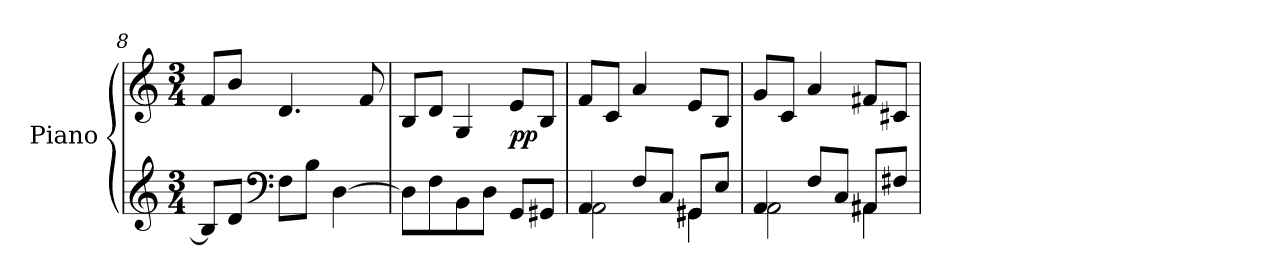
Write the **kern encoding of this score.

**kern	**kern	**dynam
*part1	*part1	*part1
*staff2	*staff1	*staff1/2
*I"Piano	*	*
*I'Pno.	*	*
!!LO:PB:g=z
*clefG2	*clefG2	*
*k[]	*k[]	*
*M3/4	*M3/4	*
=8	=8	=8
8B/L]	8f/L	.
8d/J	8b/J	.
*clefF4	*	*
8F\L	4.d/	.
8B\J	.	.
[4D\	.	.
.	8f/	.
!!LO:LB:g=z
=9	=9	=9
8D\L]	8B/L	.
8F\	8d/J	.
8BB\	4G/	.
8D\J	.	.
!	!	!LO:DY:b
8GG/L	8e/L	pp
8GG#X/J	8B/J	.
=10	=10	=10
*^	*	*
4AA/	2AA\	8f/L	.
.	.	8c/J	.
8F/L	.	4a/	.
8C/J	.	.	.
8GG#X/L	4GG#\	8e/L	.
8E/J	.	8B/J	.
=11	=11	=11	=11
4AA/	2AA\	8g/L	.
.	.	8c/J	.
8F/L	.	4a/	.
8C/J	.	.	.
8AA#X/L	4AA#\	8f#X/L	.
8F#X/J	.	8c#X/J	.
*v	*v	*	*
=	=	=
*-	*-	*-
